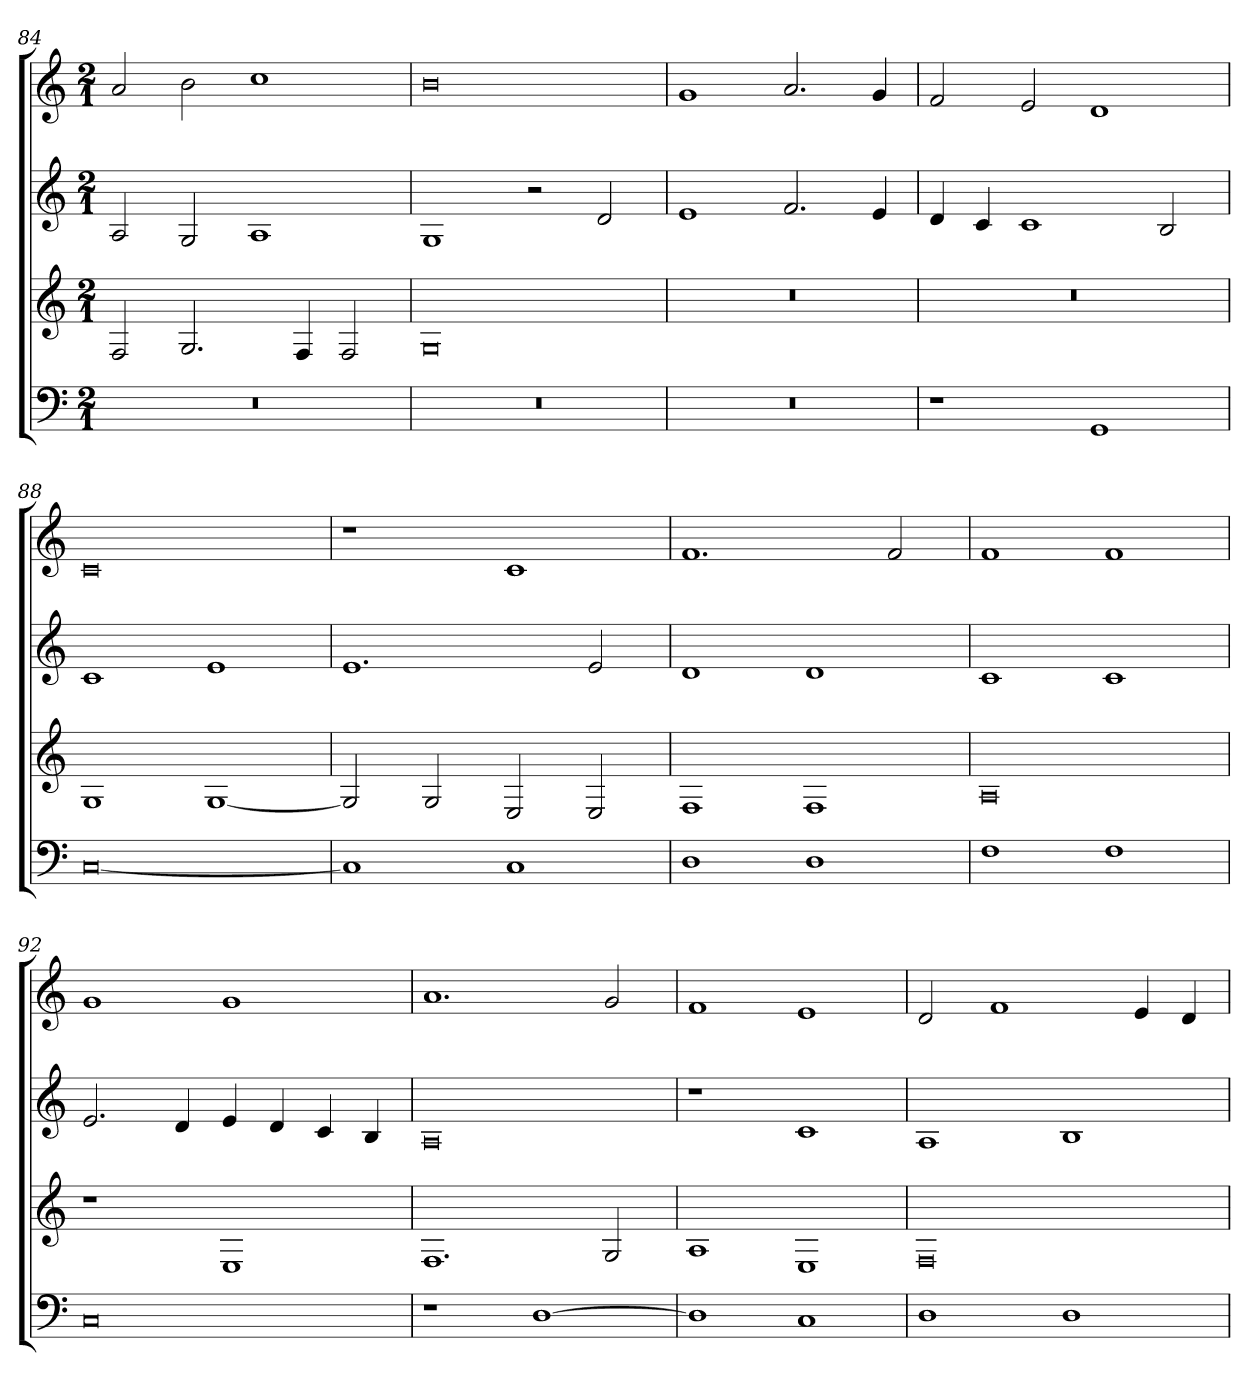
**kern	**kern	**kern	**kern
*part4	*part3	*part2	*part1
*staff4	*staff3	*staff2	*staff1
*clefF4	*clefG2	*clefG2	*clefG2
*M2/1	*M2/1	*M2/1	*M2/1
=84	=84	=84	=84
0r	2F	2A	2a
.	2.G	2G	2b
.	.	1A	1cc
.	4F	.	.
.	2F	.	.
=85	=85	=85	=85
0r	0G	1G	0b
.	.	2r	.
.	.	2d	.
=86	=86	=86	=86
0r	0r	1e	1g
.	.	2.f	2.a
.	.	4e	4g
=87	=87	=87	=87
1r	0r	4d	2f
.	.	4c	.
.	.	1c	2e
1GG	.	.	1d
.	.	2B	.
=88	=88	=88	=88
[0C	1G	1c	0c
.	[1G	1e	.
=89	=89	=89	=89
1C]	2G]	1.e	1r
.	2G	.	.
1C	2E	.	1c
.	2E	2e	.
=90	=90	=90	=90
1D	1F	1d	1.f
1D	1F	1d	.
.	.	.	2f
=91	=91	=91	=91
1F	0A	1c	1f
1F	.	1c	1f
=92	=92	=92	=92
0C	1r	2.e	1g
.	.	4d	.
.	1E	4e	1g
.	.	4d	.
.	.	4c	.
.	.	4B	.
=93	=93	=93	=93
1r	1.F	0A	1.a
[1D	.	.	.
.	2G	.	2g
=94	=94	=94	=94
1D]	1A	1r	1f
1C	1E	1c	1e
=95	=95	=95	=95
1D	0F	1A	2d
.	.	.	1f
1D	.	1B	.
.	.	.	4e
.	.	.	4d
=	=	=	=
*-	*-	*-	*-
